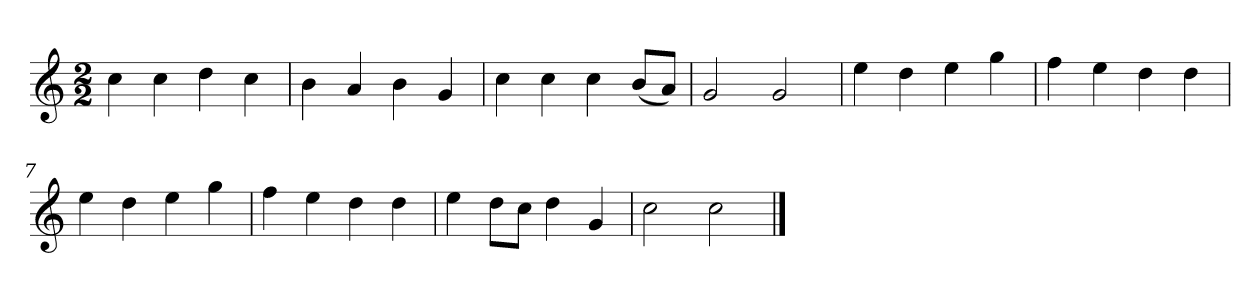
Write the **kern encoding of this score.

**kern
*part1
*staff1
*k[]
*M2/2
*MM120
=1
4cc
4cc
4dd
4cc
=2
4b
4a
4b
4g
=3
4cc
4cc
4cc
(8bL
8aJ)
=4
2g
2g
=5
4ee
4dd
4ee
4gg
=6
4ff
4ee
4dd
4dd
=7
4ee
4dd
4ee
4gg
=8
4ff
4ee
4dd
4dd
=9
4ee
8ddL
8ccJ
4dd
4g
=10
2cc
2cc
==
*-
